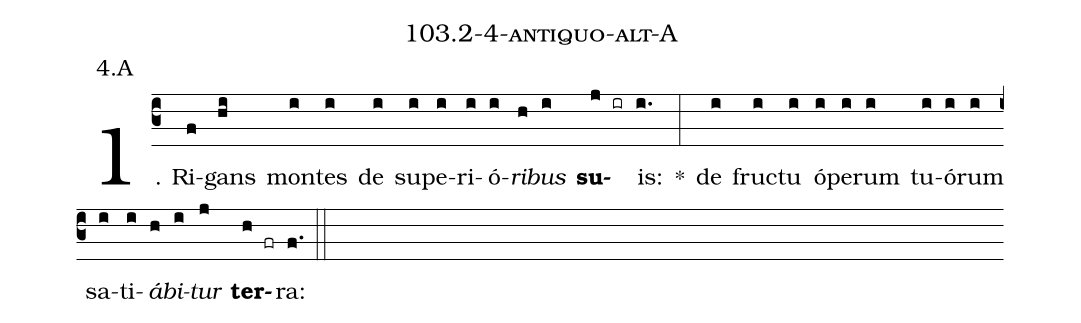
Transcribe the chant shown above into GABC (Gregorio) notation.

name: 103.2-4-antiquo-alt-A;
annotation: 4.A;
%%
(c3)1. Ri(f)gans(hi) mon(i)tes(i) de(i) su(i)pe(i)ri(i)ó(i)<i>ri</i>(h)<i>bus</i>(i) <b>su</b>(j ir)is:(i.) *(:) de(i) fruc(i)tu(i) ó(i)pe(i)rum(i) tu(i)ó(i)rum(i) sa(i)ti(i)<i>á</i>(h)<i>bi</i>(i)<i>tur</i>(j) <b>ter</b>(h fr)ra:(f.) (::)


%E(i) u(h) o(i) u(j) a(h) e.(f.) (::)
